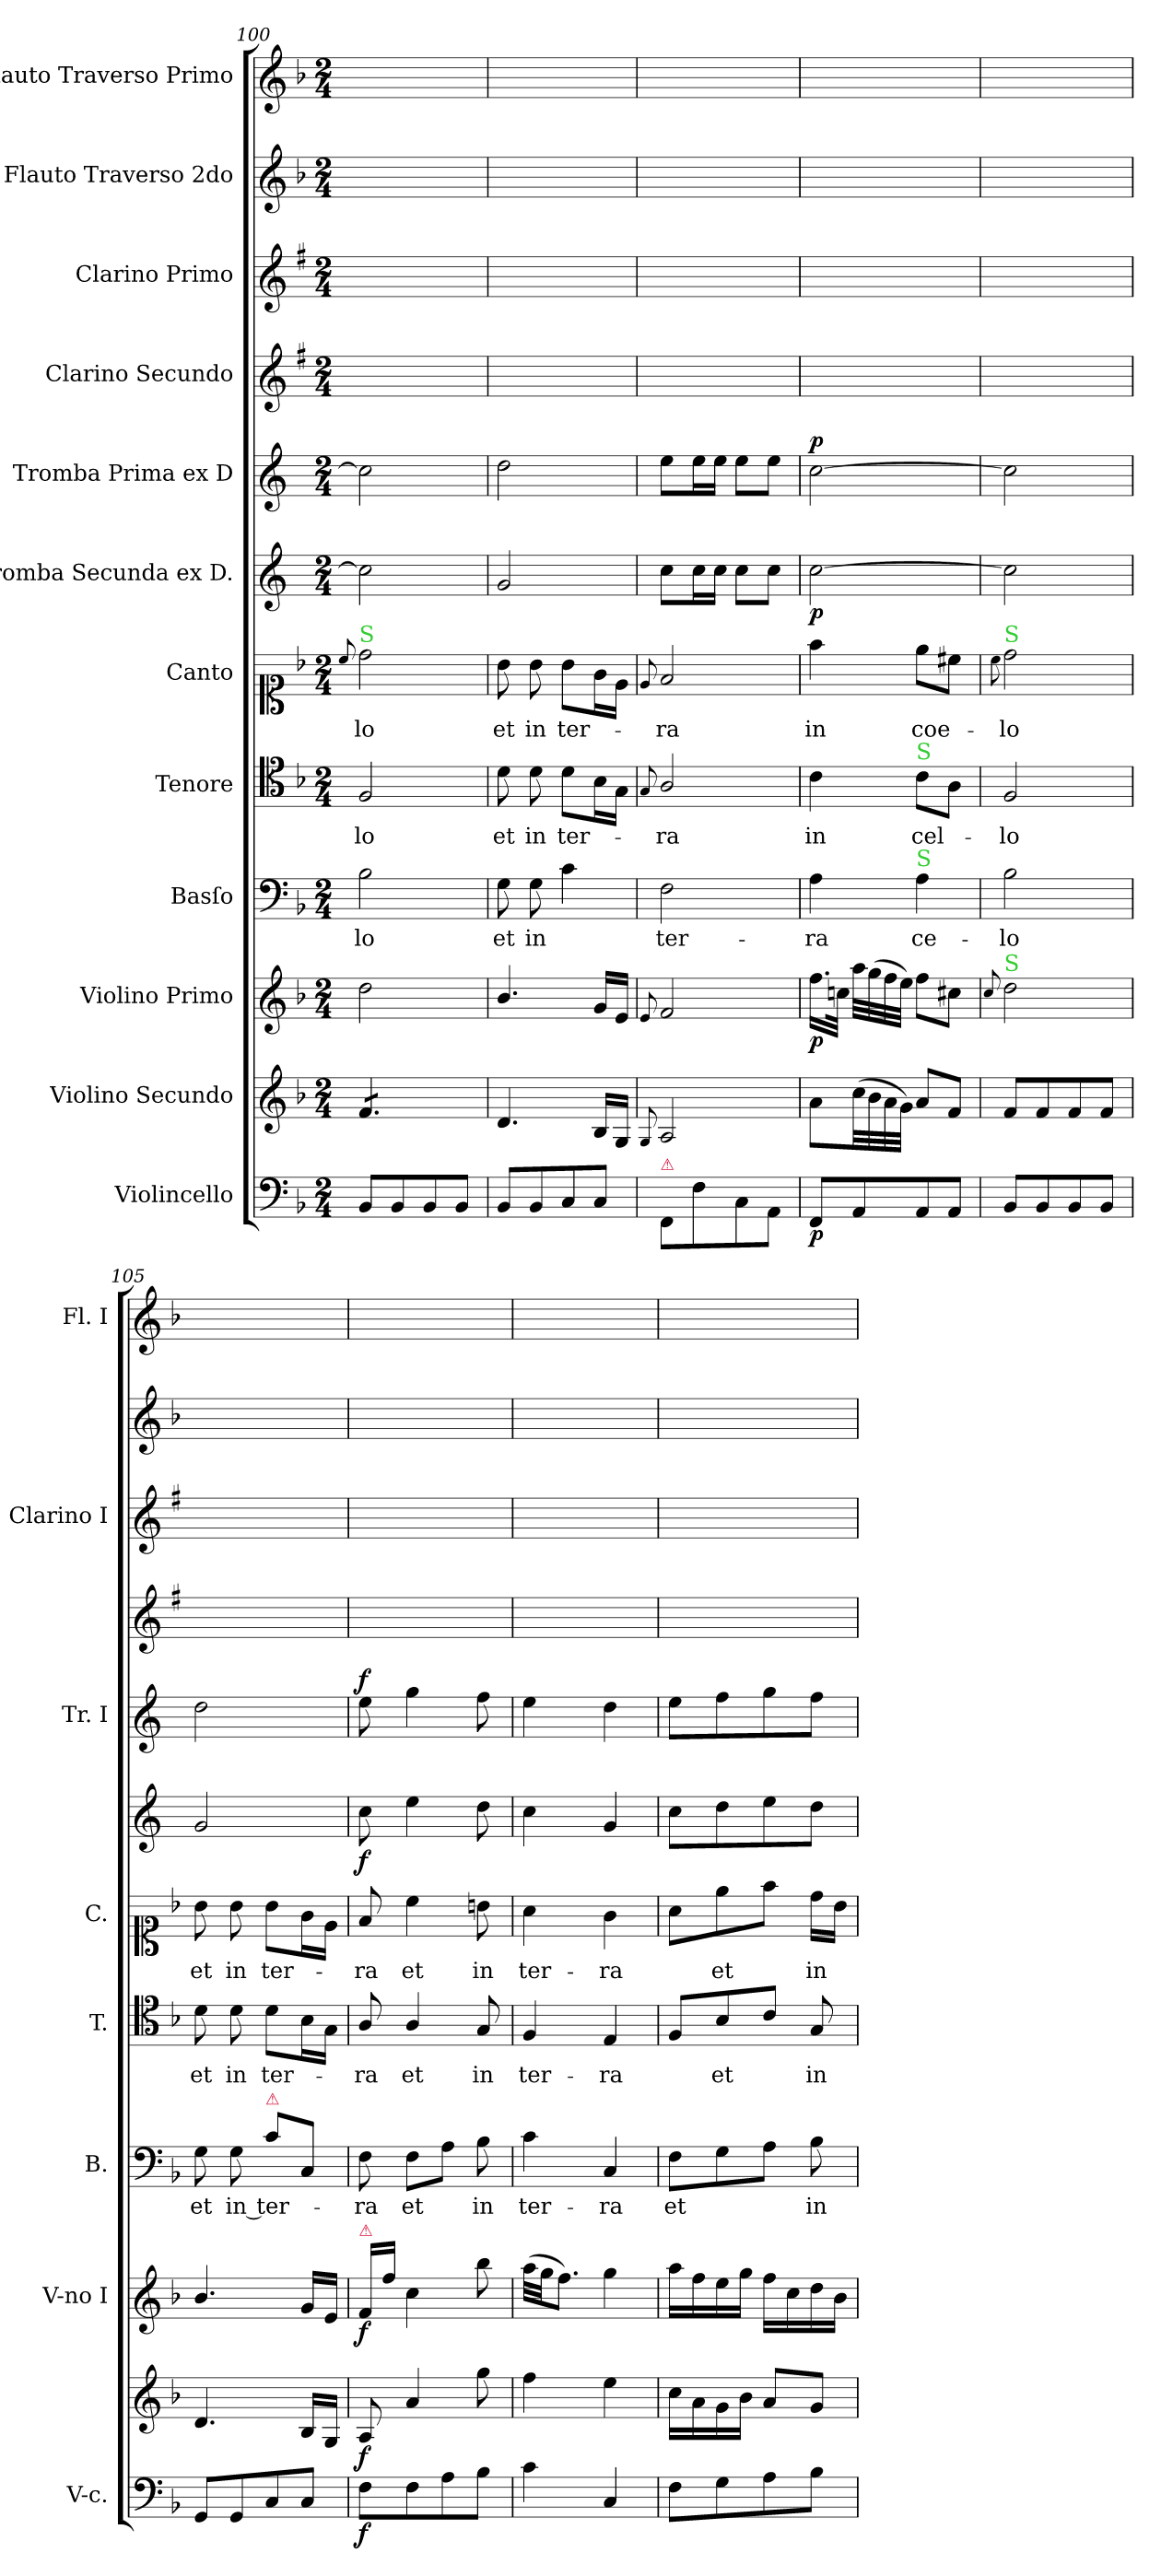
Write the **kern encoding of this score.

**kern	**dynam	**kern	**dynam	**kern	**dynam	**kern	**text	**kern	**text	**kern	**text	**kern	**dynam	**kern	**dynam	**kern	**kern	**kern	**kern
*part12	*part12	*part11	*part11	*part10	*part10	*part9	*part9	*part8	*part8	*part7	*part7	*part6	*part6	*part5	*part5	*part4	*part3	*part2	*part1
*staff12	*staff12	*staff11	*staff11	*staff10	*staff10	*staff9	*staff9	*staff8	*staff8	*staff7	*staff7	*staff6	*staff6	*staff5	*staff5	*staff4	*staff3	*staff2	*staff1
*I"Violincello	*	*I"Violino Secundo	*	*I"Violino Primo	*	*I"Basſo	*	*I"Tenore	*	*I"Canto	*	*I"Tromba Secunda ex D.	*	*I"Tromba Prima ex D	*	*I"Clarino Secundo	*I"Clarino Primo	*I"Flauto Traverso 2do	*I"Flauto Traverso Primo
*I'V-c.	*	*	*	*I'V-no I	*	*I'B.	*	*I'T.	*	*I'C.	*	*	*	*I'Tr. I	*	*	*I'Clarino I	*	*I'Fl. I
*clefF4	*	*clefG2	*	*clefG2	*	*clefF4	*	*clefC4	*	*clefC1	*	*clefG2	*	*clefG2	*	*clefG2	*clefG2	*clefG2	*clefG2
*	*	*	*	*	*	*	*	*	*	*	*	*ITrd4c7	*	*ITrd4c7	*	*ITrd1c2	*ITrd1c2	*	*
*k[b-]	*	*k[b-]	*	*k[b-]	*	*k[b-]	*	*k[b-]	*	*k[b-]	*	*k[b-]	*	*k[b-]	*	*k[b-]	*k[b-]	*k[b-]	*k[b-]
*M2/4	*	*M2/4	*	*M2/4	*	*M2/4	*	*M2/4	*	*M2/4	*	*M2/4	*	*M2/4	*	*M2/4	*M2/4	*M2/4	*M2/4
=100	=100	=100	=100	=100	=100	=100	=100	=100	=100	=100	=100	=100	=100	=100	=100	=100	=100	=100	=100
.	.	.	.	.	.	.	.	.	.	8qqcc/	.	.	.	.	.	.	.	.	.
!	!	!	!	!	!	!	!	!	!	!LO:TX:a:color=limegreen:t=S	!	!	!	!	!	!	!	!	!
*	*	*tremolo	*	*	*	*	*	*	*	*	*	*	*	*	*	*	*	*	*
8BB-/L	.	8f/L	.	2dd\	.	2B-\	-lo	2F/	-lo	2dd\	-lo	2f\]	.	2f\]	.	2ryy	2ryy	2ryy	2ryy
8BB-/	.	8f/	.	.	.	.	.	.	.	.	.	.	.	.	.	.	.	.	.
8BB-/	.	8f/J	.	.	.	.	.	.	.	.	.	.	.	.	.	.	.	.	.
*	*	*Xtremolo	*	*	*	*	*	*	*	*	*	*	*	*	*	*	*	*	*
8BB-/J	.	8ryy	.	.	.	.	.	.	.	.	.	.	.	.	.	.	.	.	.
=101	=101	=101	=101	=101	=101	=101	=101	=101	=101	=101	=101	=101	=101	=101	=101	=101	=101	=101	=101
8BB-/L	.	4.d/	.	4.b-/	.	8G\	et	8d\	et	8b-\	et	2c/	.	2g\	.	2ryy	2ryy	2ryy	2ryy
8BB-/	.	.	.	.	.	8G\	in	8d\	in	8b-\	in	.	.	.	.	.	.	.	.
8C/	.	.	.	.	.	4c\	.	8d\L	ter-	8b-\L	ter-	.	.	.	.	.	.	.	.
8C/J	.	16B-/LL	.	16g/LL	.	.	.	16B-\L	.	16g\L	.	.	.	.	.	.	.	.	.
.	.	16G/JJ	.	16e/JJ	.	.	.	16G\JJ	.	16e\JJ	.	.	.	.	.	.	.	.	.
=102	=102	=102	=102	=102	=102	=102	=102	=102	=102	=102	=102	=102	=102	=102	=102	=102	=102	=102	=102
.	.	8qqG/	.	8qqe/	.	.	.	8qqG/	.	8qqe/	.	.	.	.	.	.	.	.	.
!LO:TX:a:color=crimson:t=⚠	!	!	!	!	!	!	!	!	!	!	!	!	!	!	!	!	!	!	!
8FF/L	.	2A/	.	2f/	.	2F\	ter-	2A/	-ra	2f/	-ra	8f\L	.	8a\L	.	2ryy	2ryy	2ryy	2ryy
8F\	.	.	.	.	.	.	.	.	.	.	.	16f\L	.	16a\L	.	.	.	.	.
.	.	.	.	.	.	.	.	.	.	.	.	16f\JJ	.	16a\JJ	.	.	.	.	.
8C\	.	.	.	.	.	.	.	.	.	.	.	8f\L	.	8a\L	.	.	.	.	.
8AA\J	.	.	.	.	.	.	.	.	.	.	.	8f\J	.	8a\J	.	.	.	.	.
=103	=103	=103	=103	=103	=103	=103	=103	=103	=103	=103	=103	=103	=103	=103	=103	=103	=103	=103	=103
!	!	!	!	!	!	!	!	!	!	!	!	!	!	!	!LO:DY:a	!	!	!	!
8FF/L	p	8a\L	.	16.ff\LL	p.	4A\	-ra	4c\	in	4ff\	in	[2f\	p	[2f\	p	2ryy	2ryy	2ryy	2ryy
.	.	.	.	32ccn\JJk	.	.	.	.	.	.	.	.	.	.	.	.	.	.	.
8AA/	.	(32cc\LL	.	32aa\LLL	.	.	.	.	.	.	.	.	.	.	.	.	.	.	.
.	.	32b-\	.	(32gg\	.	.	.	.	.	.	.	.	.	.	.	.	.	.	.
.	.	32a\	.	32ff\	.	.	.	.	.	.	.	.	.	.	.	.	.	.	.
.	.	32g\JJJ)	.	32ee\JJJ)	.	.	.	.	.	.	.	.	.	.	.	.	.	.	.
!	!	!	!	!	!	!	!	!LO:TX:a:color=limegreen:t=S	!	!	!	!	!	!	!	!	!	!	!
!	!	!	!	!	!	!LO:TX:a:color=limegreen:t=S	!	!	!	!	!	!	!	!	!	!	!	!	!
8AA/	.	8a/L	.	8ff\L	.	4A\	ce-	8c\L	cel-	8ee\L	coe-	.	.	.	.	.	.	.	.
8AA/J	.	8f/J	.	8cc#X\J	.	.	.	8A\J	.	8cc#X\J	.	.	.	.	.	.	.	.	.
=104	=104	=104	=104	=104	=104	=104	=104	=104	=104	=104	=104	=104	=104	=104	=104	=104	=104	=104	=104
.	.	.	.	8qqcc/	.	.	.	.	.	8qqcc\	.	.	.	.	.	.	.	.	.
!	!	!	!	!	!	!	!	!	!	!LO:TX:a:color=limegreen:t=S	!	!	!	!	!	!	!	!	!
!	!	!	!	!LO:TX:a:color=limegreen:t=S	!	!	!	!	!	!	!	!	!	!	!	!	!	!	!
8BB-/L	.	8f/L	.	2dd\	.	2B-\	-lo	2F/	-lo	2dd\	-lo	2f\]	.	2f\]	.	2ryy	2ryy	2ryy	2ryy
8BB-/	.	8f/	.	.	.	.	.	.	.	.	.	.	.	.	.	.	.	.	.
8BB-/	.	8f/	.	.	.	.	.	.	.	.	.	.	.	.	.	.	.	.	.
8BB-/J	.	8f/J	.	.	.	.	.	.	.	.	.	.	.	.	.	.	.	.	.
=105	=105	=105	=105	=105	=105	=105	=105	=105	=105	=105	=105	=105	=105	=105	=105	=105	=105	=105	=105
8GG/L	.	4.d/	.	4.b-/	.	8G\	et	8d\	et	8b-\	et	2c/	.	2g\	.	2ryy	2ryy	2ryy	2ryy
8GG/	.	.	.	.	.	8G\	in ter-	8d\	in	8b-\	in	.	.	.	.	.	.	.	.
!	!	!	!	!	!	!LO:TX:a:color=crimson:t=⚠	!	!	!	!	!	!	!	!	!	!	!	!	!
8C/	.	.	.	.	.	8c\L	.	8d\L	ter-	8b-\L	ter-	.	.	.	.	.	.	.	.
8C/J	.	16B-/LL	.	16g/LL	.	8C/J	.	16B-\L	.	16g\L	.	.	.	.	.	.	.	.	.
.	.	16G/JJ	.	16e/JJ	.	.	.	16G\JJ	.	16e\JJ	.	.	.	.	.	.	.	.	.
=106	=106	=106	=106	=106	=106	=106	=106	=106	=106	=106	=106	=106	=106	=106	=106	=106	=106	=106	=106
!	!	!	!	!LO:TX:a:color=crimson:t=⚠	!	!	!	!	!	!	!	!	!	!	!	!	!	!	!
!	!	!	!	!	!	!	!	!	!	!	!	!	!	!	!LO:DY:a	!	!	!	!
8F\L	f	8A/	f	16f/LL	f	8F\	-ra	8A/	-ra	8f/	-ra	8f\	f	8a\	f	2ryy	2ryy	2ryy	2ryy
.	.	.	.	16ff\JJ	.	.	.	.	.	.	.	.	.	.	.	.	.	.	.
8F\	.	4a/	.	4cc\	.	8F\L	et	4A/	et	4cc\	et	4a\	.	4cc\	.	.	.	.	.
8A\	.	.	.	.	.	8A\J	.	.	.	.	.	.	.	.	.	.	.	.	.
8B-\J	.	8gg\	.	8bb-\	.	8B-\	in	8G/	in	8bn\	in	8g\	.	8b-\	.	.	.	.	.
=107	=107	=107	=107	=107	=107	=107	=107	=107	=107	=107	=107	=107	=107	=107	=107	=107	=107	=107	=107
4c\	.	4ff\	.	(32aa\LLL	.	4c\	ter-	4F/	ter-	4a\	ter-	4f\	.	4a\	.	2ryy	2ryy	2ryy	2ryy
.	.	.	.	32gg\JJ	.	.	.	.	.	.	.	.	.	.	.	.	.	.	.
.	.	.	.	8.ff\J)	.	.	.	.	.	.	.	.	.	.	.	.	.	.	.
4C/	.	4ee\	.	4gg\	.	4C/	-ra	4E/	-ra	4g\	-ra	4c/	.	4g\	.	.	.	.	.
=108	=108	=108	=108	=108	=108	=108	=108	=108	=108	=108	=108	=108	=108	=108	=108	=108	=108	=108	=108
8F\L	.	16cc\LL	.	16aa\LL	.	8F\L	et	8F/L	.	8a\L	.	8f\L	.	8a\L	.	2ryy	2ryy	2ryy	2ryy
.	.	16a\	.	16ff\	.	.	.	.	.	.	.	.	.	.	.	.	.	.	.
8G\	.	16g\	.	16ee\	.	8G\	.	8B-/	et	8ee\	et	8g\	.	8b-\	.	.	.	.	.
.	.	16b-\JJ	.	16gg\JJ	.	.	.	.	.	.	.	.	.	.	.	.	.	.	.
8A\	.	8a/L	.	16ff\LL	.	8A\J	.	8c/J	.	8ff\J	.	8a\	.	8cc\	.	.	.	.	.
.	.	.	.	16cc\	.	.	.	.	.	.	.	.	.	.	.	.	.	.	.
8B-\J	.	8g/J	.	16dd\	.	8B-\	in	8G/	in	16dd\LL	in	8g\J	.	8b-\J	.	.	.	.	.
.	.	.	.	16b-\JJ	.	.	.	.	.	16b-\JJ	.	.	.	.	.	.	.	.	.
=	=	=	=	=	=	=	=	=	=	=	=	=	=	=	=	=	=	=	=
*-	*-	*-	*-	*-	*-	*-	*-	*-	*-	*-	*-	*-	*-	*-	*-	*-	*-	*-	*-
